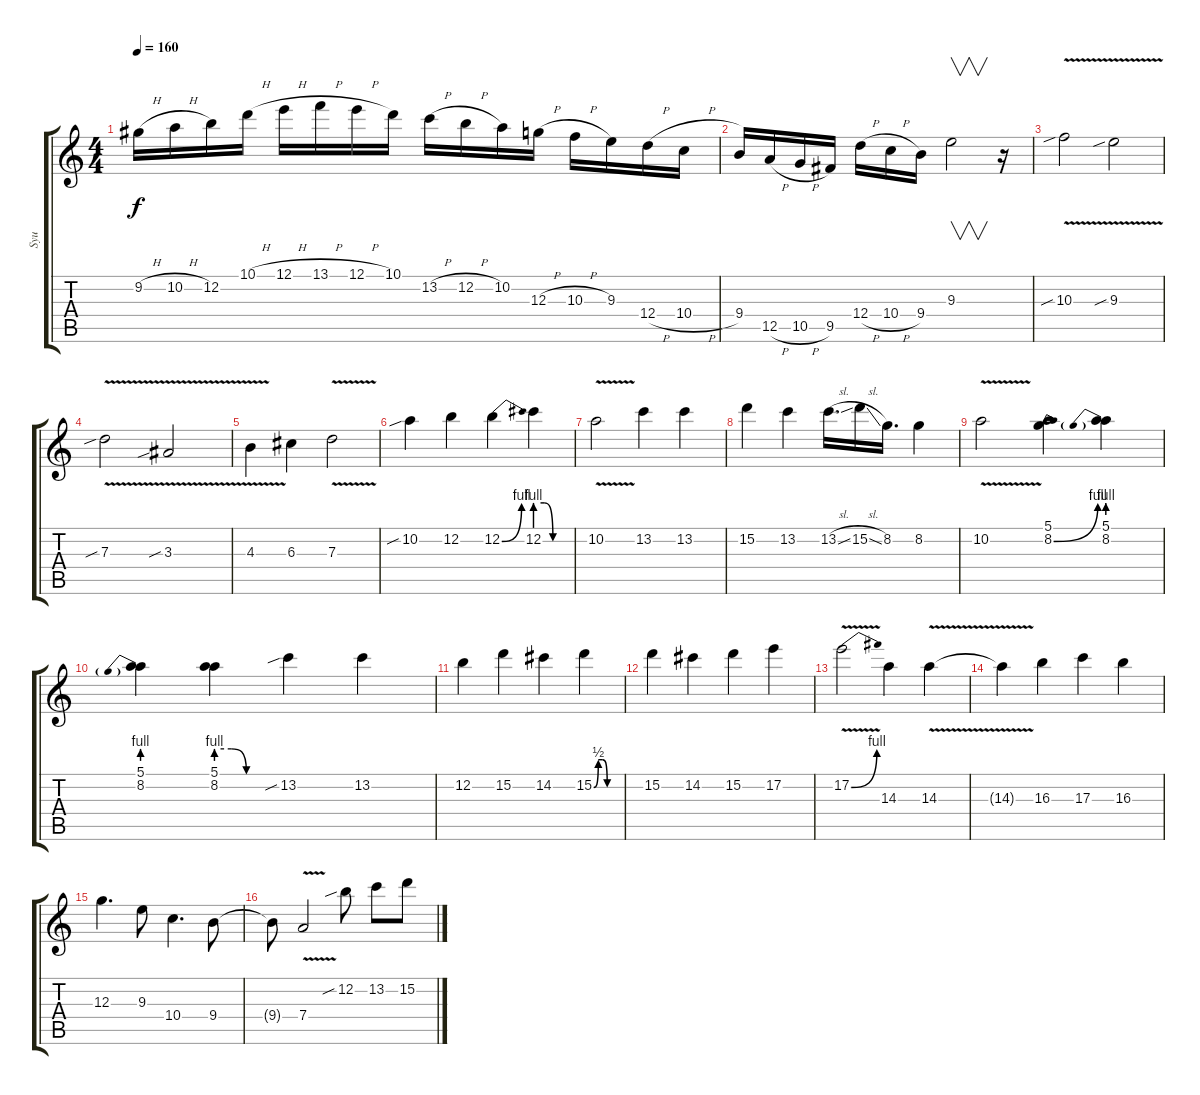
\track ("Syu" "Syu") {instrument overdrivenguitar}
\staff {score tabs}
\tuning (E4 B3 G3 D3 A2 E2) {hide}
\ts (4 4)
\tempo 160
\clef g2
\ks c
9.2{h}.16{dy f} 10.2{h}.16 12.2.16 10.1{h}.16 12.1{h}.16 13.1{h}.16 12.1{h}.16 10.1.16 13.2{h}.16 12.2{h}.16 10.2.16 12.3{h}.16 10.3{h}.16 9.3.16 12.4{h}.16 10.4{h}.16 |
9.4.16 12.5{h}.16 10.5{h}.16 9.5.16 12.4{h}.16 10.4{h}.16 9.4.16 9.3.2{v} r.16 |
10.3{v sib}.2 9.3{v sib}.2 |
7.3{v sib}.2 3.3{v sib}.2 |
4.3{v}.4 6.3.4 7.3{v}.2 |
10.2{sib}.4 12.2.4 12.2{be (bend 0 0 60 4)}.4 12.2{be (custom 0 4 15 4 30 0 60 0)}.4 |
10.2{v}.2 13.2.4 13.2.4 |
15.2.4 13.2.4 13.2{sl}.16{d} 15.2{sl}.16 8.2.16{d} 8.2.4 |
10.2{v}.2 (5.1 8.2{be (bend 0 0 60 4)}).4 (5.1 8.2{be (prebend 0 4 60 4)}).4 |
(5.1 8.2{be (prebend 0 4 60 4)}).4 (5.1 8.2{be (custom 0 4 15 4 30 0 60 0)}).4 13.2{sib}.4 13.2.4 |
12.2.4 15.2.4 14.2.4 15.2{be (custom 0 0 10 2 20 2 30 0 60 0)}.4 |
15.2.4 14.2.4 15.2.4 17.2.4 |
17.2{be (bend 0 0 60 4) v}.2 14.3.4 14.3{v}.4 |
14.3{t}.4 16.3.4 17.3.4 16.3.4 |
12.3.4{d} 9.3.8 10.4.4{d} 9.4.8 |
9.4{t}.8 7.4{v}.2 12.2{sib}.8 13.2.8 15.2.8
